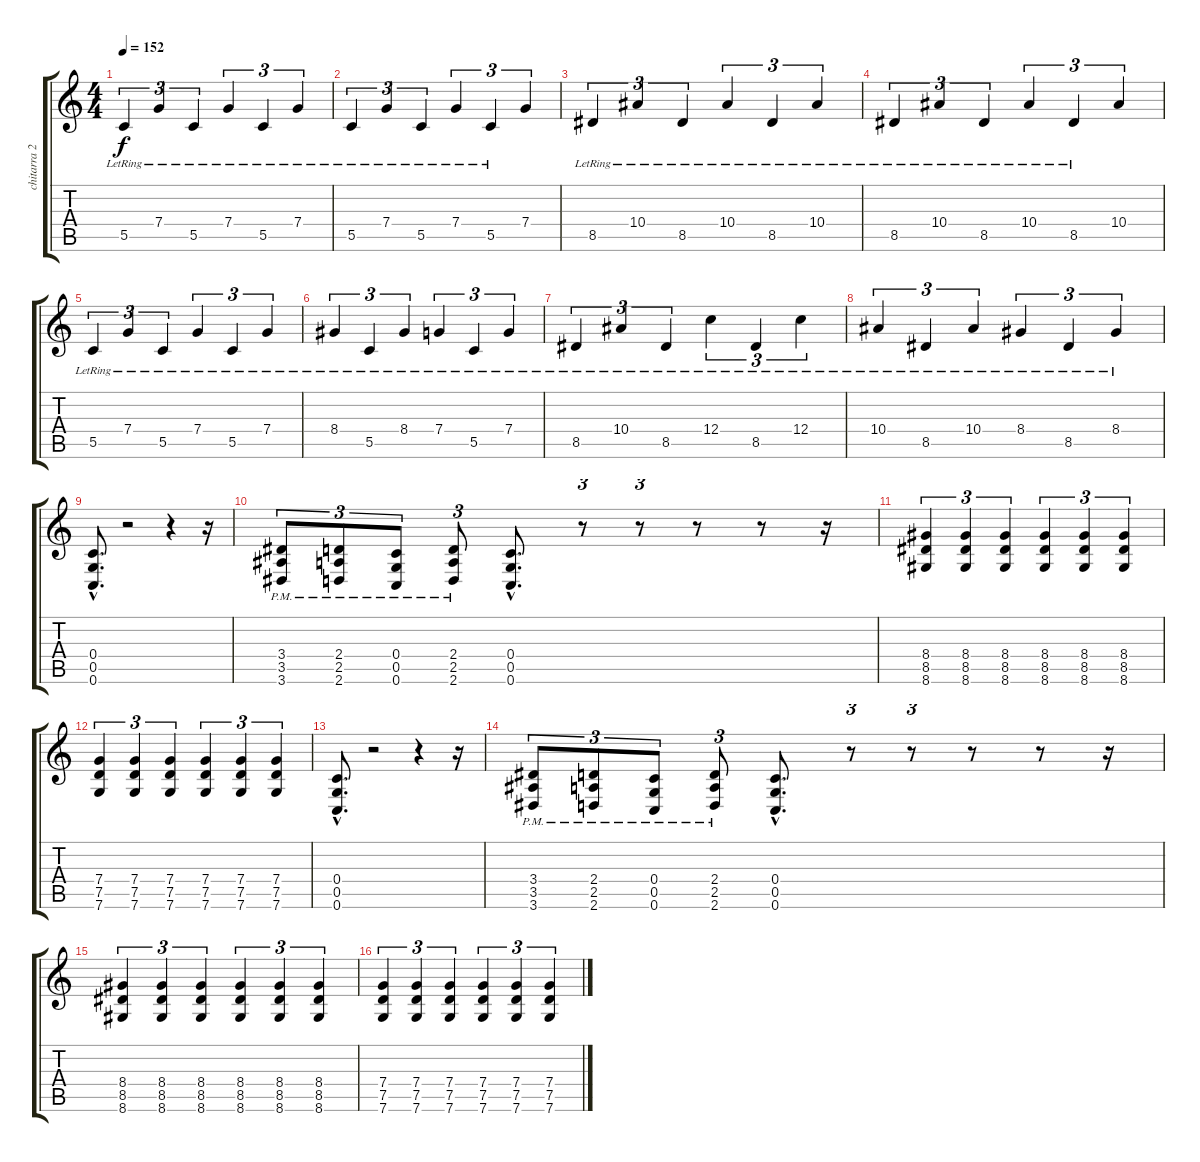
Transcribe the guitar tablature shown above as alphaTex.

\track ("chitarra 2" "chitarra 2") {instrument electricguitarclean}
\staff {score tabs}
\tuning (D4 A3 F3 C3 G2 C2) {hide}
\ts (4 4)
\tempo 152
\clef g2
\ks c
5.5{lr}.4{tu (3 2) dy f} 7.4{lr}.4{tu (3 2)} 5.5{lr}.4{tu (3 2)} 7.4{lr}.4{tu (3 2)} 5.5{lr}.4{tu (3 2)} 7.4{lr}.4{tu (3 2)} |
5.5{lr}.4{tu (3 2)} 7.4{lr}.4{tu (3 2)} 5.5{lr}.4{tu (3 2)} 7.4{lr}.4{tu (3 2)} 5.5{lr}.4{tu (3 2)} 7.4.4{tu (3 2)} |
8.5{lr}.4{tu (3 2)} 10.4{lr}.4{tu (3 2)} 8.5{lr}.4{tu (3 2)} 10.4{lr}.4{tu (3 2)} 8.5{lr}.4{tu (3 2)} 10.4{lr}.4{tu (3 2)} |
8.5{lr}.4{tu (3 2)} 10.4{lr}.4{tu (3 2)} 8.5{lr}.4{tu (3 2)} 10.4{lr}.4{tu (3 2)} 8.5{lr}.4{tu (3 2)} 10.4.4{tu (3 2)} |
5.5{lr}.4{tu (3 2)} 7.4{lr}.4{tu (3 2)} 5.5{lr}.4{tu (3 2)} 7.4{lr}.4{tu (3 2)} 5.5{lr}.4{tu (3 2)} 7.4{lr}.4{tu (3 2)} |
8.4{lr}.4{tu (3 2)} 5.5{lr}.4{tu (3 2)} 8.4{lr}.4{tu (3 2)} 7.4{lr}.4{tu (3 2)} 5.5{lr}.4{tu (3 2)} 7.4{lr}.4{tu (3 2)} |
8.5{lr}.4{tu (3 2)} 10.4{lr}.4{tu (3 2)} 8.5{lr}.4{tu (3 2)} 12.4{lr}.4{tu (3 2)} 8.5{lr}.4{tu (3 2)} 12.4{lr}.4{tu (3 2)} |
10.4{lr}.4{tu (3 2)} 8.5{lr}.4{tu (3 2)} 10.4{lr}.4{tu (3 2)} 8.4{lr}.4{tu (3 2)} 8.5{lr}.4{tu (3 2)} 8.4{lr}.4{tu (3 2)} |
(0.4{hac} 0.5{hac} 0.6{hac}).8{d instrument distortionguitar} r.2 r.4 r.16 |
(3.4{pm} 3.5{pm} 3.6{pm}).8{tu (3 2)} (2.4 2.5{pm} 2.6{pm}).8{tu (3 2)} (0.4{pm} 0.5{pm} 0.6{pm}).8{tu (3 2)} (2.4{pm} 2.5{pm} 2.6{pm}).8{tu (3 2)} (0.4{hac} 0.5 0.6{hac}).8{d} r.8{tu (3 2)} r.8{tu (3 2)} r.8 r.8 r.16 |
(8.4 8.5 8.6).4{tu (3 2)} (8.4 8.5 8.6).4{tu (3 2)} (8.4 8.5 8.6).4{tu (3 2)} (8.4 8.5 8.6).4{tu (3 2)} (8.4 8.5 8.6).4{tu (3 2)} (8.4 8.5 8.6).4{tu (3 2)} |
(7.4 7.5 7.6).4{tu (3 2)} (7.4 7.5 7.6).4{tu (3 2)} (7.4 7.5 7.6).4{tu (3 2)} (7.4 7.5 7.6).4{tu (3 2)} (7.4 7.5 7.6).4{tu (3 2)} (7.4 7.5 7.6).4{tu (3 2)} |
(0.4{hac} 0.5{hac} 0.6{hac}).8{d} r.2 r.4 r.16 |
(3.4{pm} 3.5{pm} 3.6{pm}).8{tu (3 2)} (2.4 2.5{pm} 2.6{pm}).8{tu (3 2)} (0.4{pm} 0.5{pm} 0.6{pm}).8{tu (3 2)} (2.4{pm} 2.5{pm} 2.6{pm}).8{tu (3 2)} (0.4{hac} 0.5 0.6{hac}).8{d} r.8{tu (3 2)} r.8{tu (3 2)} r.8 r.8 r.16 |
(8.4 8.5 8.6).4{tu (3 2)} (8.4 8.5 8.6).4{tu (3 2)} (8.4 8.5 8.6).4{tu (3 2)} (8.4 8.5 8.6).4{tu (3 2)} (8.4 8.5 8.6).4{tu (3 2)} (8.4 8.5 8.6).4{tu (3 2)} |
(7.4 7.5 7.6).4{tu (3 2)} (7.4 7.5 7.6).4{tu (3 2)} (7.4 7.5 7.6).4{tu (3 2)} (7.4 7.5 7.6).4{tu (3 2)} (7.4 7.5 7.6).4{tu (3 2)} (7.4 7.5 7.6).4{tu (3 2)}
